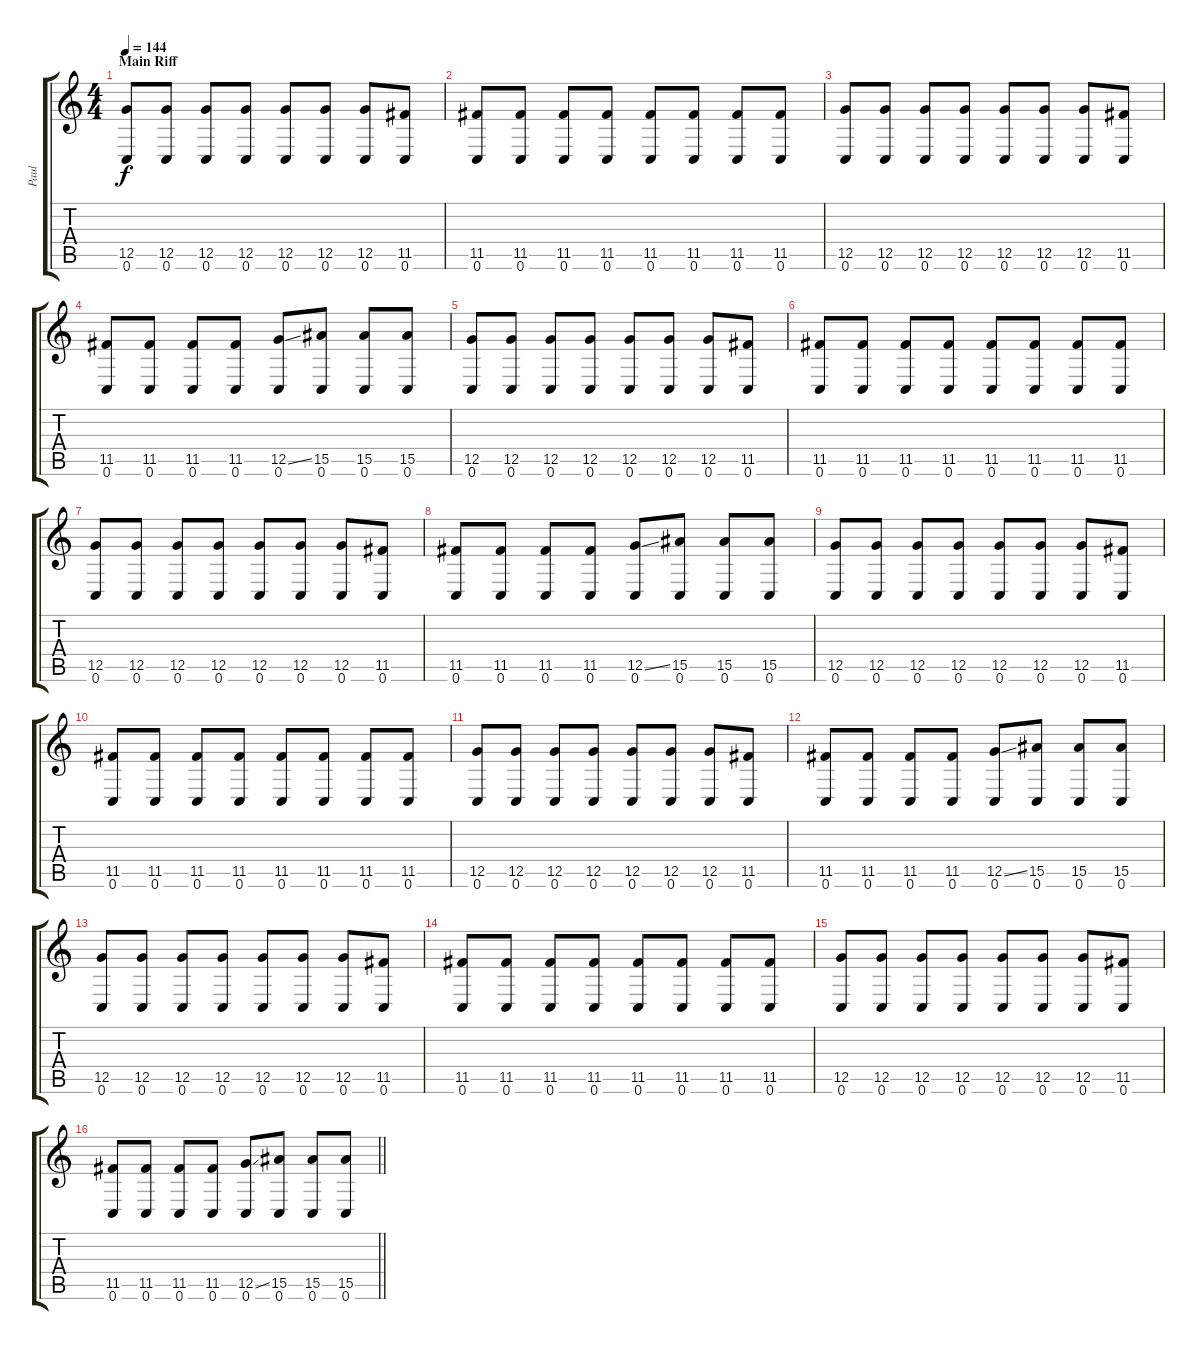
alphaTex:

\track ("Paul" "Paul") {instrument distortionguitar}
\staff {score tabs}
\tuning (D4 A3 F3 C3 G2 C2) {hide}
\ts (4 4)
\section ("" "Main Riff")
\tempo 144
\clef g2
\ks c
(12.5 0.6).8{dy f} (12.5 0.6).8 (12.5 0.6).8 (12.5 0.6).8 (12.5 0.6).8 (12.5 0.6).8 (12.5 0.6).8 (11.5 0.6).8 |
(11.5 0.6).8 (11.5 0.6).8 (11.5 0.6).8 (11.5 0.6).8 (11.5 0.6).8 (11.5 0.6).8 (11.5 0.6).8 (11.5 0.6).8 |
(12.5 0.6).8 (12.5 0.6).8 (12.5 0.6).8 (12.5 0.6).8 (12.5 0.6).8 (12.5 0.6).8 (12.5 0.6).8 (11.5 0.6).8 |
(11.5 0.6).8 (11.5 0.6).8 (11.5 0.6).8 (11.5 0.6).8 (12.5{ss} 0.6).8 (15.5 0.6).8 (15.5 0.6).8 (15.5 0.6).8 |
(12.5 0.6).8 (12.5 0.6).8 (12.5 0.6).8 (12.5 0.6).8 (12.5 0.6).8 (12.5 0.6).8 (12.5 0.6).8 (11.5 0.6).8 |
(11.5 0.6).8 (11.5 0.6).8 (11.5 0.6).8 (11.5 0.6).8 (11.5 0.6).8 (11.5 0.6).8 (11.5 0.6).8 (11.5 0.6).8 |
(12.5 0.6).8 (12.5 0.6).8 (12.5 0.6).8 (12.5 0.6).8 (12.5 0.6).8 (12.5 0.6).8 (12.5 0.6).8 (11.5 0.6).8 |
(11.5 0.6).8 (11.5 0.6).8 (11.5 0.6).8 (11.5 0.6).8 (12.5{ss} 0.6).8 (15.5 0.6).8 (15.5 0.6).8 (15.5 0.6).8 |
(12.5 0.6).8 (12.5 0.6).8 (12.5 0.6).8 (12.5 0.6).8 (12.5 0.6).8 (12.5 0.6).8 (12.5 0.6).8 (11.5 0.6).8 |
(11.5 0.6).8 (11.5 0.6).8 (11.5 0.6).8 (11.5 0.6).8 (11.5 0.6).8 (11.5 0.6).8 (11.5 0.6).8 (11.5 0.6).8 |
(12.5 0.6).8 (12.5 0.6).8 (12.5 0.6).8 (12.5 0.6).8 (12.5 0.6).8 (12.5 0.6).8 (12.5 0.6).8 (11.5 0.6).8 |
(11.5 0.6).8 (11.5 0.6).8 (11.5 0.6).8 (11.5 0.6).8 (12.5{ss} 0.6).8 (15.5 0.6).8 (15.5 0.6).8 (15.5 0.6).8 |
(12.5 0.6).8 (12.5 0.6).8 (12.5 0.6).8 (12.5 0.6).8 (12.5 0.6).8 (12.5 0.6).8 (12.5 0.6).8 (11.5 0.6).8 |
(11.5 0.6).8 (11.5 0.6).8 (11.5 0.6).8 (11.5 0.6).8 (11.5 0.6).8 (11.5 0.6).8 (11.5 0.6).8 (11.5 0.6).8 |
(12.5 0.6).8 (12.5 0.6).8 (12.5 0.6).8 (12.5 0.6).8 (12.5 0.6).8 (12.5 0.6).8 (12.5 0.6).8 (11.5 0.6).8 |
\barLineRight lightlight
(11.5 0.6).8 (11.5 0.6).8 (11.5 0.6).8 (11.5 0.6).8 (12.5{ss} 0.6).8 (15.5 0.6).8 (15.5 0.6).8 (15.5 0.6).8
